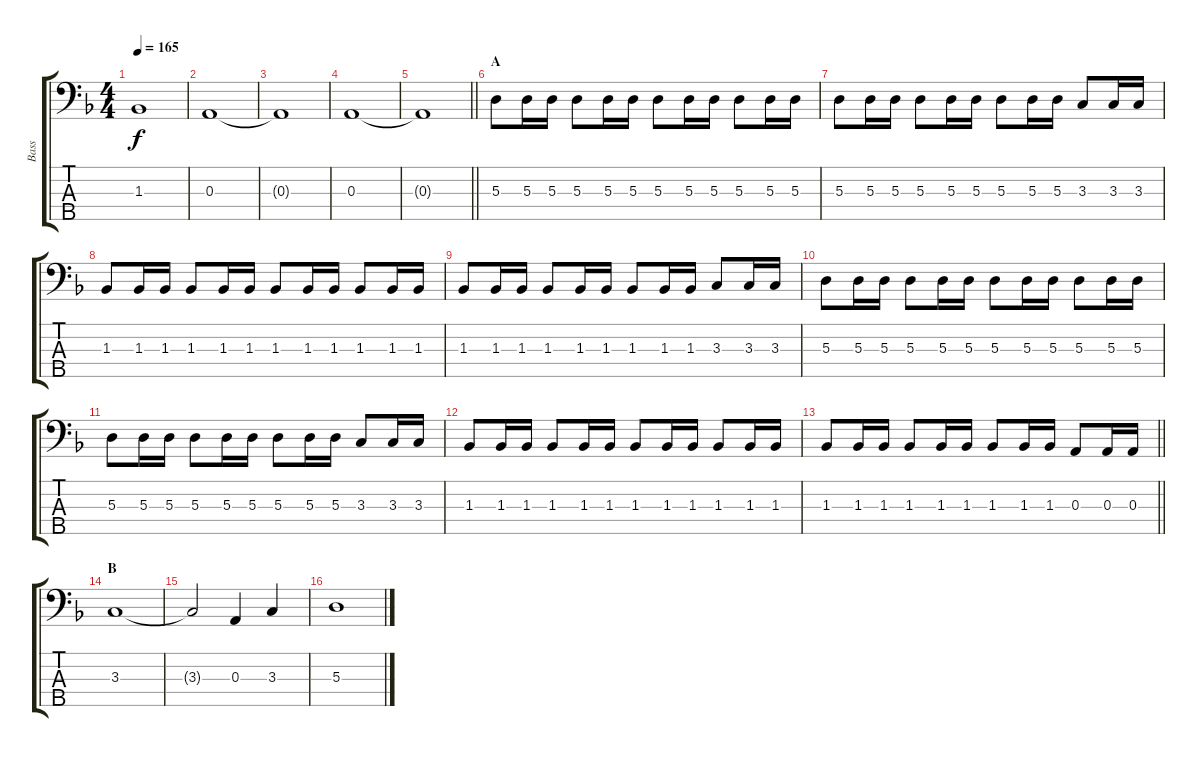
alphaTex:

\track ("Bass" "Bass") {instrument electricbassfinger}
\staff {score tabs}
\tuning (G2 D2 A1 E1 B0) {hide}
\ts (4 4)
\tempo 165
\clef f4
\ks f
1.3{t}.1{dy f} |
0.3.1 |
0.3{t}.1 |
0.3.1 |
\barLineRight lightlight
0.3{t}.1 |
\section ("" "A")
5.3.8 5.3.16 5.3.16 5.3.8 5.3.16 5.3.16 5.3.8 5.3.16 5.3.16 5.3.8 5.3.16 5.3.16 |
5.3.8 5.3.16 5.3.16 5.3.8 5.3.16 5.3.16 5.3.8 5.3.16 5.3.16 3.3.8 3.3.16 3.3.16 |
1.3.8 1.3.16 1.3.16 1.3.8 1.3.16 1.3.16 1.3.8 1.3.16 1.3.16 1.3.8 1.3.16 1.3.16 |
1.3.8 1.3.16 1.3.16 1.3.8 1.3.16 1.3.16 1.3.8 1.3.16 1.3.16 3.3.8 3.3.16 3.3.16 |
5.3.8 5.3.16 5.3.16 5.3.8 5.3.16 5.3.16 5.3.8 5.3.16 5.3.16 5.3.8 5.3.16 5.3.16 |
5.3.8 5.3.16 5.3.16 5.3.8 5.3.16 5.3.16 5.3.8 5.3.16 5.3.16 3.3.8 3.3.16 3.3.16 |
1.3.8 1.3.16 1.3.16 1.3.8 1.3.16 1.3.16 1.3.8 1.3.16 1.3.16 1.3.8 1.3.16 1.3.16 |
\barLineRight lightlight
1.3.8 1.3.16 1.3.16 1.3.8 1.3.16 1.3.16 1.3.8 1.3.16 1.3.16 0.3.8 0.3.16 0.3.16 |
\section ("" "B")
3.3.1 |
3.3{t}.2 0.3.4 3.3.4 |
5.3.1
